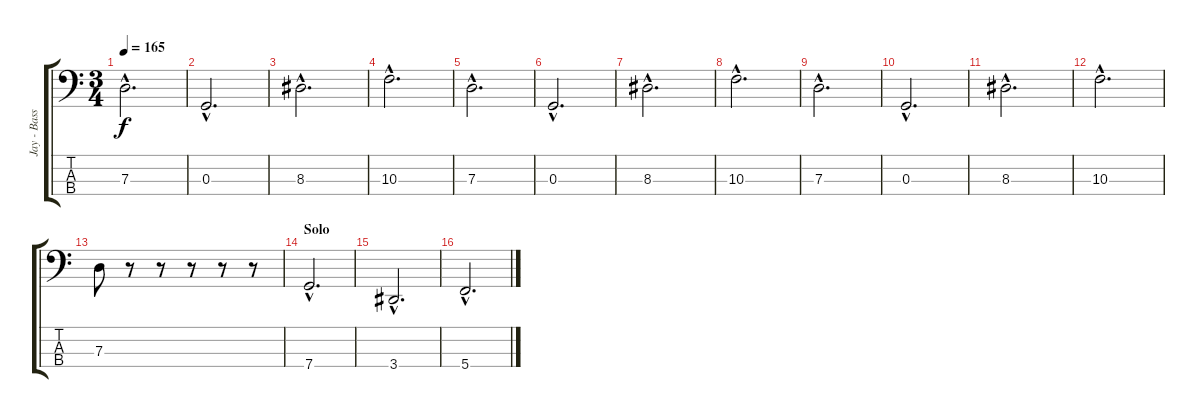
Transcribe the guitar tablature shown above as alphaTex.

\track ("Jay - Bass" "Jay - Bass") {instrument electricbasspick}
\staff {score tabs}
\tuning (F2 C2 G1 C1) {hide}
\ts (3 4)
\tempo 165
\clef f4
\ks c
7.3{hac}.2{d dy f} |
0.3{hac}.2{d} |
8.3{hac}.2{d} |
10.3{hac}.2{d} |
7.3{hac}.2{d} |
0.3{hac}.2{d} |
8.3{hac}.2{d} |
10.3{hac}.2{d} |
7.3{hac}.2{d} |
0.3{hac}.2{d} |
8.3{hac}.2{d} |
10.3{hac}.2{d} |
7.3.8 r.8 r.8 r.8 r.8 r.8 |
\section ("" "Solo")
7.4{hac}.2{d} |
3.4{hac}.2{d} |
5.4{hac}.2{d}
